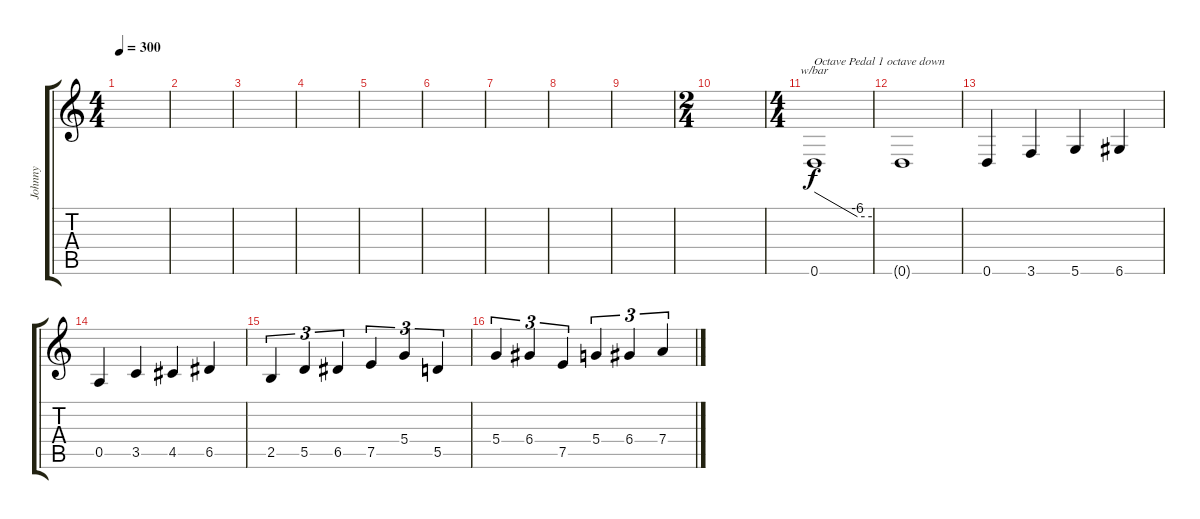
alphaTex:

\track ("Johnny" "Johnny") {instrument overdrivenguitar}
\staff {score tabs}
\tuning (E4 B3 G3 D3 A2 D2) {hide}
\ts (4 4)
\tempo 300
\clef g2
\ks c
|
|
|
|
|
|
|
|
|
\ts (2 4)
|
\ts (4 4)
0.6.1{tbe (custom default 0 0 45 -24 60 -24) txt "Octave Pedal 1 octave down"} |
0.6{t}.1 |
0.6.4 3.6.4 5.6.4 6.6.4 |
0.5.4 3.5.4 4.5.4 6.5.4 |
2.5.4{tu (3 2)} 5.5.4{tu (3 2)} 6.5.4{tu (3 2)} 7.5.4{tu (3 2)} 5.4.4{tu (3 2)} 5.5.4{tu (3 2)} |
5.4.4{tu (3 2)} 6.4.4{tu (3 2)} 7.5.4{tu (3 2)} 5.4.4{tu (3 2)} 6.4.4{tu (3 2)} 7.4.4{tu (3 2)}
